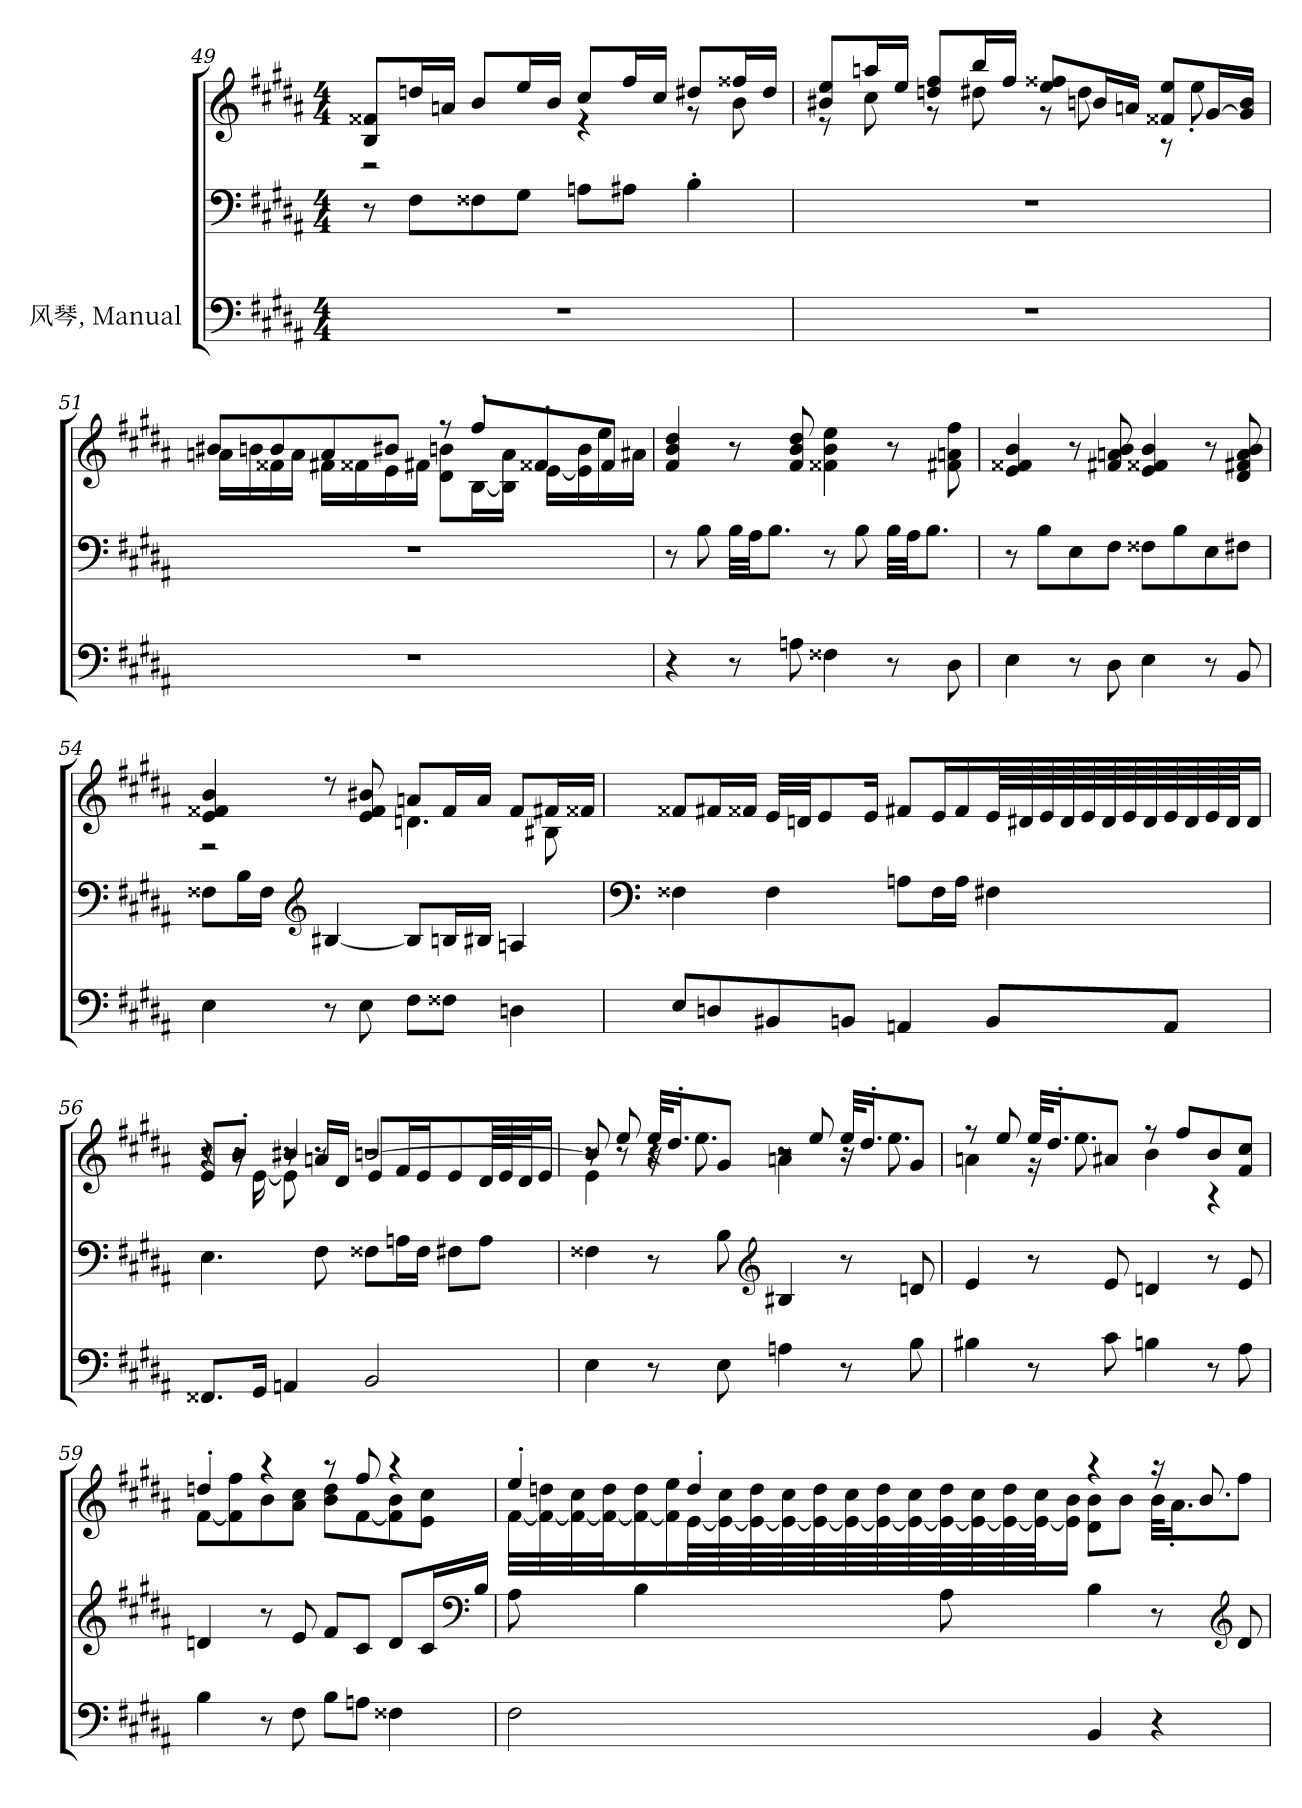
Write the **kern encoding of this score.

**kern	**kern	**kern
*part1	*part1	*part1
*staff3	*staff2	*staff1
*I"风琴, Manual	*	*
*clefF4	*clefF4	*clefG2
*k[f#c#g#d#a#]	*k[f#c#g#d#a#]	*k[f#c#g#d#a#]
*M4/4	*M4/4	*M4/4
=49	=49	=49
*	*	*^
1r	8r	8B/ 8f##X/L	2r
.	8F#\L	16ddn/L	.
.	.	16an/JJ	.
.	8F##X\	8b/L	.
.	8G#\J	16ee/L	.
.	.	16b/JJ	.
.	8An\L	8cc#/L	4r
.	8A#X\J	16ff#/L	.
.	.	16cc#/JJ	.
.	4B'\	8dd#X/L	8r
.	.	16ff##X/L	8b\
.	.	16dd#/JJ	.
!!LO:PB:g=z	!!
=50	=50	=50	=50
1r	1r	8b#X/ 8ee/L	8r
.	.	16aan/L	8cc#\
.	.	16ee/JJ	.
.	.	8ddn/ 8ff#/L	8r
.	.	16bb/L	8dd#X\
.	.	16ff#/JJ	.
.	.	8ee/ 8ff##X/L	8r
.	.	16bn/L	8dd#\
.	.	16an/JJ	.
.	.	8f##X/ 8ee/L	8r
.	.	[16g#/L	8ee'\
.	.	16g#/] 16b/JJ	.
!!LO:LB:g=z	!!
=51	=51	=51	=51
1r	1r	8b#X/L	16an\LL
.	.	.	16bn\
.	.	8b/	16f##X\
.	.	.	16a\JJ
.	.	8a/	16f#X\LL
.	.	.	16f##X\
.	.	8b#X/J	16e\
.	.	.	16f#X\JJ
.	.	8r	8d#\ 8bn\L
.	.	8ff#'/L	[16B\L
.	.	.	16B\] 16a\JJ
.	.	8f##X'/	[16e\LL
.	.	.	16e\] 16b\
.	.	8f##/J	16ee\
.	.	.	16a#X\JJ
*	*	*v	*v
=52	=52	=52
4r	8r	4f#/ 4b/ 4dd#/
.	8B\	.
8r	32B\LLL	8r
.	32A#\JJ	.
.	8.B\J	.
8An\	.	8f#/ 8b/ 8dd#/
4F##X\	8r	4f##X\ 4b\ 4ee\
.	8B\	.
8r	32B\LLL	8r
.	32A#\JJ	.
.	8.B\J	.
8D#\	.	8f#X\ 8an\ 8ff#\
!!LO:LB:g=z
=53	=53	=53
4E\	8r	4e/ 4f##X/ 4b/
.	8B\L	.
8r	8E\	8r
8D#\	8F#\J	8f#X/ 8an/ 8b/
4E\	8F##X\L	4e/ 4f##X/ 4b/
.	8B\	.
8r	8E\	8r
8BB/	8F#X\J	8d#/ 8f#X/ 8a/ 8b/
=54	=54	=54
*	*	*^
4E\	8F##X\L	4e/ 4f##X/ 4b/	2r
.	16B\L	.	.
.	16F##\JJ	.	.
*	*clefG2	*	*
8r	[4B#X/	8r	.
8E\	.	8e/ 8f##/ 8b#X/	.
8F#\L	8B#/L]	8an/L	4.dn\
8F##X\J	16Bn/L	16f##/L	.
.	16B#X/JJ	16a/JJ	.
4Dn\	4An/	8f##/L	.
.	.	16f#X/L	8B#X\
.	.	16f##X/JJ	.
*	*	*v	*v
!!LO:LB:g=z
=55	=55	=55
*	*clefF4	*
8E/L	4F##X\	8f##X/L
8Dn/	.	16f#X/L
.	.	16f##X/JJ
8BB#X/	4F##\	32e/LLL
.	.	32dn/JJ
.	.	8e/
8BBn/J	.	.
.	.	16e/Jk
4AAn/	8An\L	8f#X/L
.	16F##\L	16e/L
.	16A\JJ	16f#/
8BB/L	4F#X\	64e/LL
.	.	64d#X/
.	.	64e/
.	.	64d#/
.	.	64e/
.	.	64d#/
.	.	64e/
.	.	64d#/
8AA/J	.	64e/
.	.	64d#/
.	.	64e/
.	.	64d#/JJ
.	.	16d#/JJ
!!LO:PB:g=z
=56	=56	=56
*	*	*^
*	*	*	*^
8.FF##X/L	4.E\	4r	8r	8e/L
.	.	.	16r	8b'/J
16GG#/Jk	.	.	[16e\	.
4AAn/	.	4b#X/	8e\]	8r
.	8F#\	.	8r	16an/LL
.	.	.	.	16d#/JJ
2BB/	8F##X\L	[2bn/	2r	8e/L
.	16An\L	.	.	16f#/L
.	16F##\JJ	.	.	16e/J
.	8F#X\L	.	.	8e/
.	8A\J	.	.	64d#/LLL
.	.	.	.	64e/J
.	.	.	.	32d#/J
.	.	.	.	16e/JJ
=57	=57	=57	=57	=57
4E\	4F##X\	8b/]	4e\	8r
.	.	8r	.	8ee/
8r	8r	4r	16r	32ee/KLL
.	.	.	.	16.dd#'/J
.	.	.	8.ee\	.
8E\	8B\	.	.	8g#/J
*	*clefG2	*	*	*
4An\	4B#X/	2r	4an\	8r
.	.	.	.	8ee/
8r	8r	.	16r	32ee/KLL
.	.	.	.	16.dd#'/J
.	.	.	8.ee\	.
8B\	8dn/	.	.	8g#/J
*	*	*	*v	*v
!!LO:LB:g=z
=58	=58	=58	=58
4B#X\	4e/	8r	4an\
.	.	8ee/	.
8r	8r	32ee/KLL	16r
.	.	16.dd#'/J	.
.	.	.	8.ee\
8c#\	8e/	8a#X/J	.
4Bn\	4dn/	8r	4b\
.	.	8ff#/L	.
8r	8r	8b/	4r
8A#\	8e/	8f#/ 8cc#/J	.
=59	=59	=59	=59
4B\	4dn/	4ddn'/	[8f#\L
.	.	.	8f#\] 8ff#\
8r	8r	4r	8b\
8F#\	8e/	.	8a#\ 8cc#\J
8B\L	8f#/L	8r	8b\ 8dd\L
8An\J	8c#/J	8ff#/	[8f#\
4F##X\	8d/L	4r	8f#\] 8b\
.	16c#/L	.	8e\ 8cc#\J
*	*clefF4	*	*
.	16B/JJ	.	.
!!LO:LB:g=z	!!
=60	=60	=60	=60
2F#\	8A#\	4ee'/	[32f#\LLL
.	.	.	32f#\_ 32ddn\
.	.	.	32f#\_ 32cc#\
.	.	.	32f#\_ 32dd\J
.	4B\	.	16f#\_ 16dd\
.	.	.	16f#\] 16ee\
.	.	4dd'/	[64e\LL
.	.	.	64e\_ 64cc#\
.	.	.	64e\_ 64dd\
.	.	.	64e\_ 64cc#\
.	.	.	64e\_ 64dd\
.	.	.	64e\_ 64cc#\
.	.	.	64e\_ 64dd\
.	.	.	64e\_ 64cc#\
.	8A#\	.	64e\_ 64dd\
.	.	.	64e\_ 64cc#\
.	.	.	64e\_ 64dd\
.	.	.	64e\_ 64cc#\JJ
.	.	.	16e\] 16b\JJ
4BB/	4B\	4r	8d#\ 8b\L
.	.	.	8b\J
4r	8r	16r	32b\KLL
.	.	.	16.a#'\J
.	.	8.b/	.
*	*clefG2	*	*
.	8d#/	.	8ff#\J
*	*	*v	*v
=	=	=
*-	*-	*-
